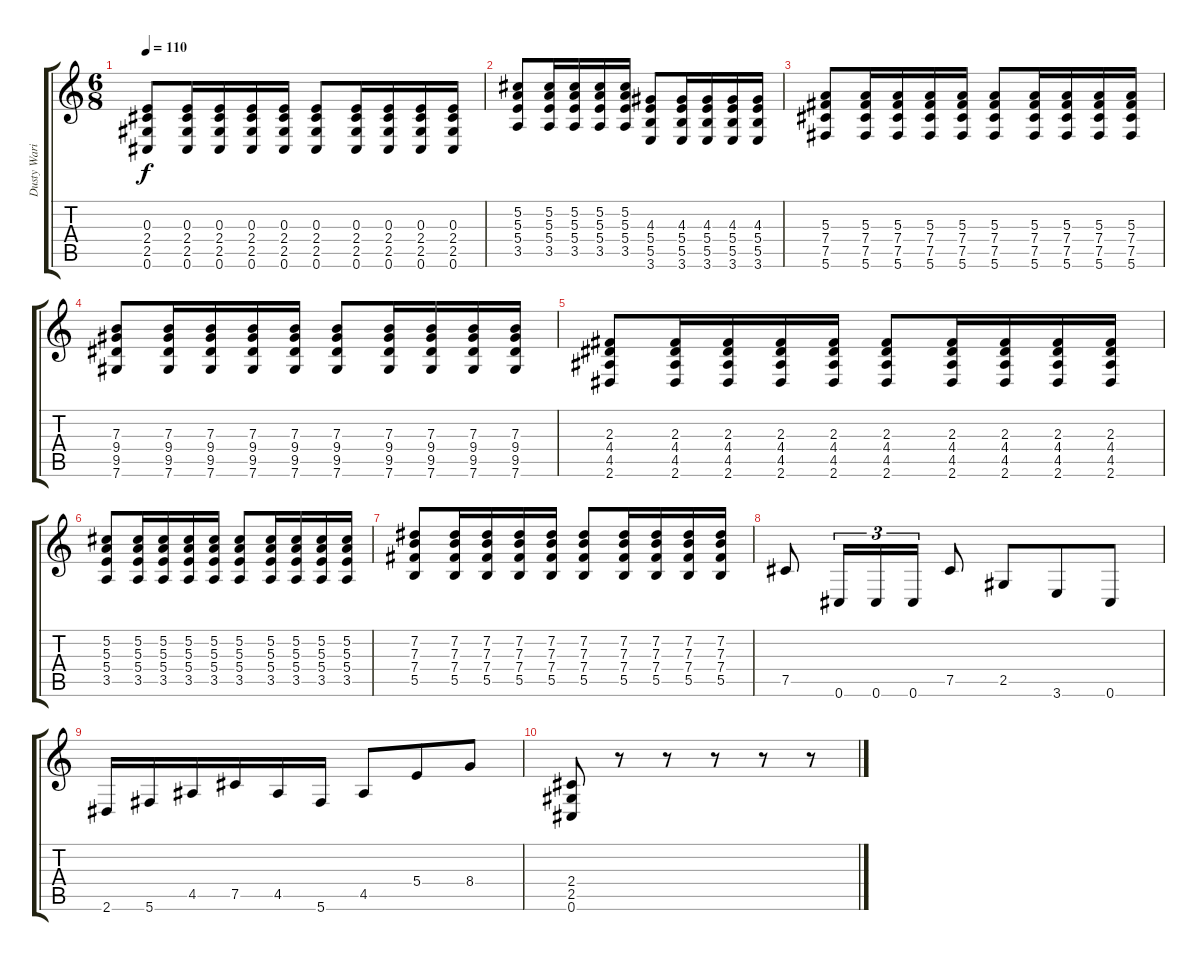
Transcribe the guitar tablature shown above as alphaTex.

\track ("Dusty Waring" "Dusty Wari") {instrument distortionguitar}
\staff {score tabs}
\tuning (Db4 Ab3 E3 B2 Gb2 Db2) {hide}
\ts (6 8)
\tempo 110
\clef g2
\ks c
(0.3 2.4 2.5 0.6).8{dy f} (0.3 2.4 2.5 0.6).16 (0.3 2.4 2.5 0.6).16 (0.3 2.4 2.5 0.6).16 (0.3 2.4 2.5 0.6).16 (0.3 2.4 2.5 0.6).8 (0.3 2.4 2.5 0.6).16 (0.3 2.4 2.5 0.6).16 (0.3 2.4 2.5 0.6).16 (0.3 2.4 2.5 0.6).16 |
(5.2 5.3 5.4 3.5).8 (5.2 5.3 5.4 3.5).16 (5.2 5.3 5.4 3.5).16 (5.2 5.3 5.4 3.5).16 (5.2 5.3 5.4 3.5).16 (4.3 5.4 5.5 3.6).8 (4.3 5.4 5.5 3.6).16 (4.3 5.4 5.5 3.6).16 (4.3 5.4 5.5 3.6).16 (4.3 5.4 5.5 3.6).16 |
(5.3 7.4 7.5 5.6).8 (5.3 7.4 7.5 5.6).16 (5.3 7.4 7.5 5.6).16 (5.3 7.4 7.5 5.6).16 (5.3 7.4 7.5 5.6).16 (5.3 7.4 7.5 5.6).8 (5.3 7.4 7.5 5.6).16 (5.3 7.4 7.5 5.6).16 (5.3 7.4 7.5 5.6).16 (5.3 7.4 7.5 5.6).16 |
(7.3 9.4 9.5 7.6).8 (7.3 9.4 9.5 7.6).16 (7.3 9.4 9.5 7.6).16 (7.3 9.4 9.5 7.6).16 (7.3 9.4 9.5 7.6).16 (7.3 9.4 9.5 7.6).8 (7.3 9.4 9.5 7.6).16 (7.3 9.4 9.5 7.6).16 (7.3 9.4 9.5 7.6).16 (7.3 9.4 9.5 7.6).16 |
(2.3 4.4 4.5 2.6).8 (2.3 4.4 4.5 2.6).16 (2.3 4.4 4.5 2.6).16 (2.3 4.4 4.5 2.6).16 (2.3 4.4 4.5 2.6).16 (2.3 4.4 4.5 2.6).8 (2.3 4.4 4.5 2.6).16 (2.3 4.4 4.5 2.6).16 (2.3 4.4 4.5 2.6).16 (2.3 4.4 4.5 2.6).16 |
(5.2 5.3 5.4 3.5).8 (5.2 5.3 5.4 3.5).16 (5.2 5.3 5.4 3.5).16 (5.2 5.3 5.4 3.5).16 (5.2 5.3 5.4 3.5).16 (5.2 5.3 5.4 3.5).8 (5.2 5.3 5.4 3.5).16 (5.2 5.3 5.4 3.5).16 (5.2 5.3 5.4 3.5).16 (5.2 5.3 5.4 3.5).16 |
(7.2 7.3 7.4 5.5).8 (7.2 7.3 7.4 5.5).16 (7.2 7.3 7.4 5.5).16 (7.2 7.3 7.4 5.5).16 (7.2 7.3 7.4 5.5).16 (7.2 7.3 7.4 5.5).8 (7.2 7.3 7.4 5.5).16 (7.2 7.3 7.4 5.5).16 (7.2 7.3 7.4 5.5).16 (7.2 7.3 7.4 5.5).16 |
7.5.8 0.6.16{tu (3 2)} 0.6.16{tu (3 2)} 0.6.16{tu (3 2)} 7.5.8 2.5.8 3.6.8 0.6.8 |
2.6.16 5.6.16 4.5.16 7.5.16 4.5.16 5.6.16 4.5.8 5.4.8 8.4.8 |
(2.4 2.5 0.6).8 r.8 r.8 r.8 r.8 r.8
